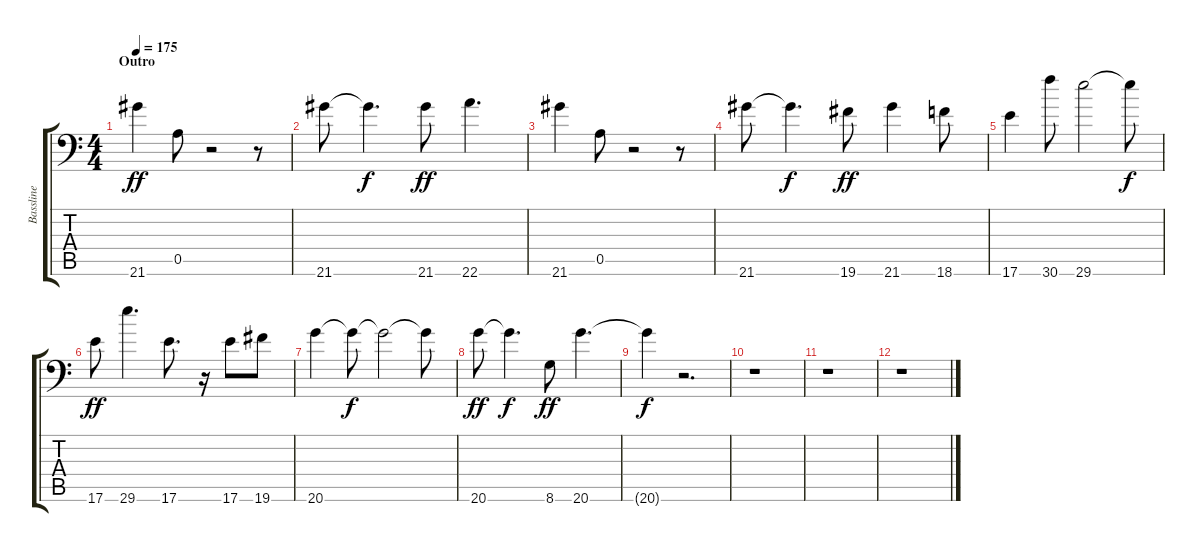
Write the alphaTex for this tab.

\track ("Bassline" "Bassline") {instrument synthbass1}
\staff {score tabs}
\tuning (D6 B3 G3 D3 A2 B-1) {hide}
\ts (4 4)
\section ("" "Outro")
\tempo 175
\clef f4
\ks c
21.6.4{dy ff} 0.5.8 r.2 r.8 |
21.6.8 21.6{t}.4{d dy f} 21.6.8{dy ff} 22.6.4{d} |
21.6.4 0.5.8 r.2 r.8 |
21.6.8 21.6{t}.4{d dy f} 19.6.8{dy ff} 21.6.4 18.6.8 |
17.6.4 30.6.8 29.6.2 29.6{t}.8{dy f} |
17.6.8{dy ff} 29.6.4{d} 17.6.8{d} r.16 17.6.8 19.6.8 |
20.6.4 20.6{t}.8{dy f} 20.6{t}.2 20.6{t}.8 |
20.6.8{dy ff} 20.6{t}.4{d dy f} 8.6.8{dy ff} 20.6.4{d} |
20.6{t}.4{dy f} r.2{d} |
r.1 |
r.1 |
r.1
